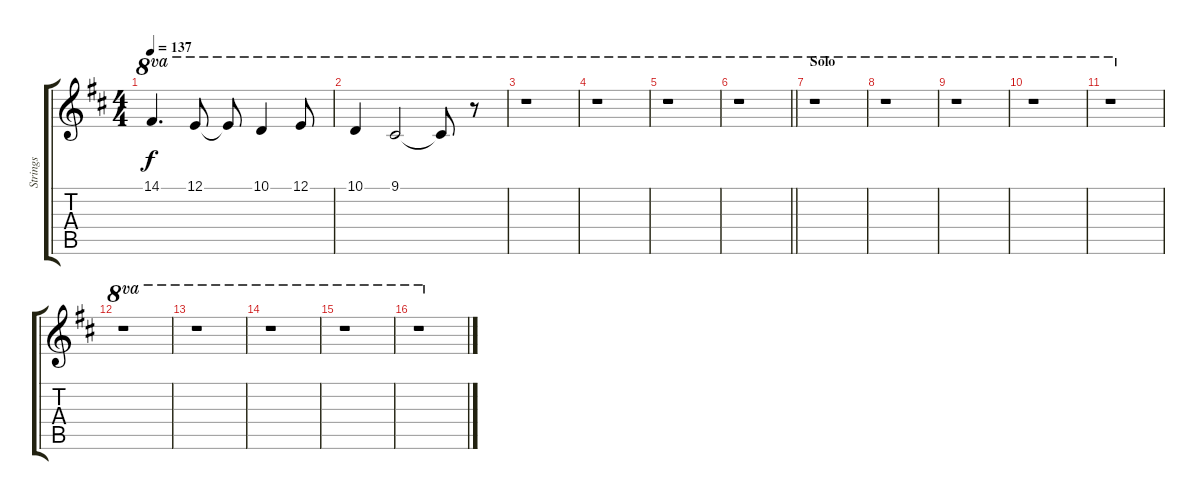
\track ("Strings" "Strings") {instrument stringensemble1}
\staff {score tabs}
\tuning (E4 B3 G3 D3 A2 E2) {hide}
\ts (4 4)
\tempo 137
\clef g2
\ks d
14.1.4{d ot 8va dy f} 12.1.8{ot 8va} 12.1{t}.8{ot 8va} 10.1.4{ot 8va} 12.1.8{ot 8va} |
10.1.4{ot 8va} 9.1.2{ot 8va} 9.1{t}.8{ot 8va} r.8{ot 8va} |
r.1{ot 8va} |
r.1{ot 8va} |
r.1{ot 8va} |
\barLineRight lightlight
r.1{ot 8va} |
\section ("" "Solo")
r.1{ot 8va} |
r.1{ot 8va} |
r.1{ot 8va} |
r.1{ot 8va} |
r.1{ot 8va} |
r.1{ot 8va} |
r.1{ot 8va} |
r.1{ot 8va} |
r.1{ot 8va} |
r.1{ot 8va}
